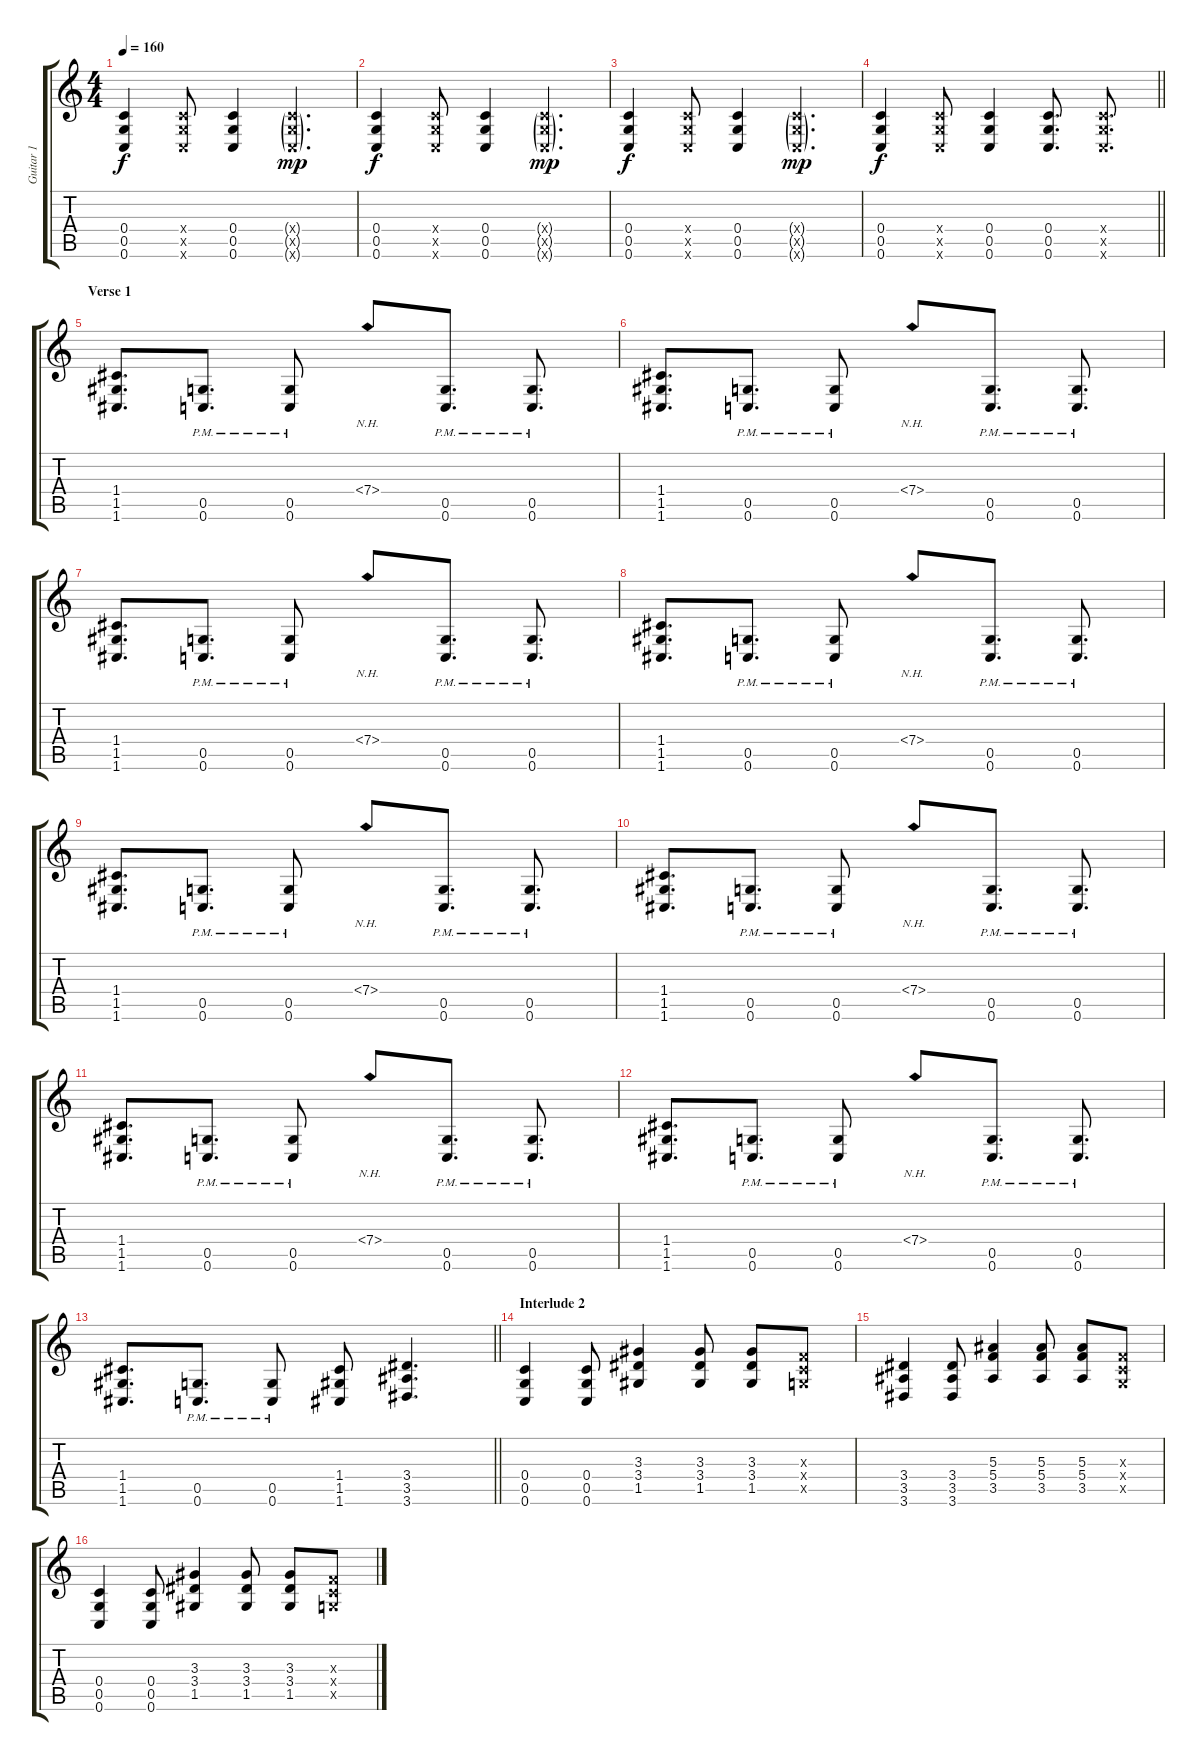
\track ("Guitar 1" "Guitar 1") {instrument distortionguitar}
\staff {score tabs}
\tuning (D4 A3 F3 C3 G2 C2) {hide}
\ts (4 4)
\tempo 160
\clef g2
\ks c
(0.4 0.5 0.6).4{dy f} (0.4{x} 0.5{x} 0.6{x}).8 (0.4 0.5 0.6).4 (0.4{g x} 0.5{g x} 0.6{g x}).4{d dy mp} |
(0.4 0.5 0.6).4{dy f} (0.4{x} 0.5{x} 0.6{x}).8 (0.4 0.5 0.6).4 (0.4{g x} 0.5{g x} 0.6{g x}).4{d dy mp} |
(0.4 0.5 0.6).4{dy f} (0.4{x} 0.5{x} 0.6{x}).8 (0.4 0.5 0.6).4 (0.4{g x} 0.5{g x} 0.6{g x}).4{d dy mp} |
\barLineRight lightlight
(0.4 0.5 0.6).4{dy f} (0.4{x} 0.5{x} 0.6{x}).8 (0.4 0.5 0.6).4 (0.4 0.5 0.6).8{d} (0.4{x} 0.5{x} 0.6{x}).8{d} |
\section ("" "Verse 1")
(1.4 1.5 1.6).8{d} (0.5 0.6{pm}).8{d} (0.5 0.6{pm}).8 7.4{nh}.8 (0.5 0.6{pm}).8{d} (0.5 0.6{pm}).8{d} |
(1.4 1.5 1.6).8{d} (0.5 0.6{pm}).8{d} (0.5 0.6{pm}).8 7.4{nh}.8 (0.5 0.6{pm}).8{d} (0.5 0.6{pm}).8{d} |
(1.4 1.5 1.6).8{d} (0.5 0.6{pm}).8{d} (0.5 0.6{pm}).8 7.4{nh}.8 (0.5 0.6{pm}).8{d} (0.5 0.6{pm}).8{d} |
(1.4 1.5 1.6).8{d} (0.5 0.6{pm}).8{d} (0.5 0.6{pm}).8 7.4{nh}.8 (0.5 0.6{pm}).8{d} (0.5 0.6{pm}).8{d} |
(1.4 1.5 1.6).8{d} (0.5 0.6{pm}).8{d} (0.5 0.6{pm}).8 7.4{nh}.8 (0.5 0.6{pm}).8{d} (0.5 0.6{pm}).8{d} |
(1.4 1.5 1.6).8{d} (0.5 0.6{pm}).8{d} (0.5 0.6{pm}).8 7.4{nh}.8 (0.5 0.6{pm}).8{d} (0.5 0.6{pm}).8{d} |
(1.4 1.5 1.6).8{d} (0.5 0.6{pm}).8{d} (0.5 0.6{pm}).8 7.4{nh}.8 (0.5 0.6{pm}).8{d} (0.5 0.6{pm}).8{d} |
(1.4 1.5 1.6).8{d} (0.5 0.6{pm}).8{d} (0.5 0.6{pm}).8 7.4{nh}.8 (0.5 0.6{pm}).8{d} (0.5 0.6{pm}).8{d} |
\barLineRight lightlight
(1.4 1.5 1.6).8{d} (0.5 0.6{pm}).8{d} (0.5 0.6{pm}).8 (1.4 1.5 1.6).8 (3.4 3.5 3.6).4{d} |
\section ("" "Interlude 2")
(0.4 0.5 0.6).4 (0.4 0.5 0.6).8 (3.3 3.4 1.5).4 (3.3 3.4 1.5).8 (3.3 3.4 1.5).8 (0.3{x} 0.4{x} 0.5{x}).8 |
(3.4 3.5 3.6).4 (3.4 3.5 3.6).8 (5.3 5.4 3.5).4 (5.3 5.4 3.5).8 (5.3 5.4 3.5).8 (0.3{x} 0.4{x} 0.5{x}).8 |
(0.4 0.5 0.6).4 (0.4 0.5 0.6).8 (3.3 3.4 1.5).4 (3.3 3.4 1.5).8 (3.3 3.4 1.5).8 (0.3{x} 0.4{x} 0.5{x}).8
